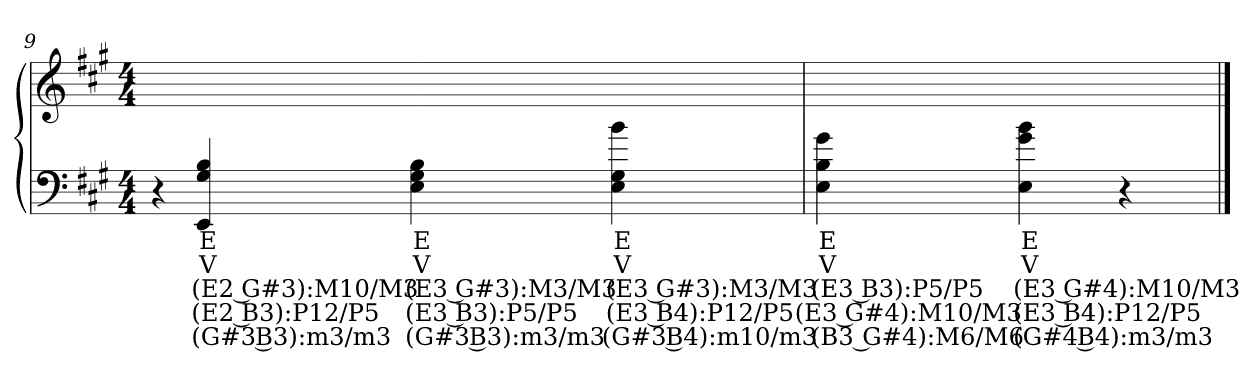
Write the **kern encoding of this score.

**kern	**text	**text	**text	**text	**text	**kern
*part2	*part2	*part2	*part2	*part2	*part2	*part1
*staff2	*staff2	*staff2	*staff2	*staff2	*staff2	*staff1
*clefF4	*	*	*	*	*	*clefG2
*k[f#c#g#]	*	*	*	*	*	*k[f#c#g#]
*A:	*	*	*	*	*	*A:
*M4/4	*	*	*	*	*	*M4/4
=9	=9	=9	=9	=9	=9	=9
4r	.	.	.	.	.	1ryy
4EE 4G# 4B	E	V	(E2 G#3):M10/M3	(E2 B3):P12/P5	(G#3 B3):m3/m3	.
4E 4G# 4B	E	V	(E3 G#3):M3/M3	(E3 B3):P5/P5	(G#3 B3):m3/m3	.
4E 4G# 4b	E	V	(E3 G#3):M3/M3	(E3 B4):P12/P5	(G#3 B4):m10/m3	.
=10	=10	=10	=10	=10	=10	=10
4E 4B 4g#	E	V	(E3 B3):P5/P5	(E3 G#4):M10/M3	(B3 G#4):M6/M6	2.ryy
4E 4g# 4b	E	V	(E3 G#4):M10/M3	(E3 B4):P12/P5	(G#4 B4):m3/m3	.
4r	.	.	.	.	.	.
==	==	==	==	==	==	==
*-	*-	*-	*-	*-	*-	*-
